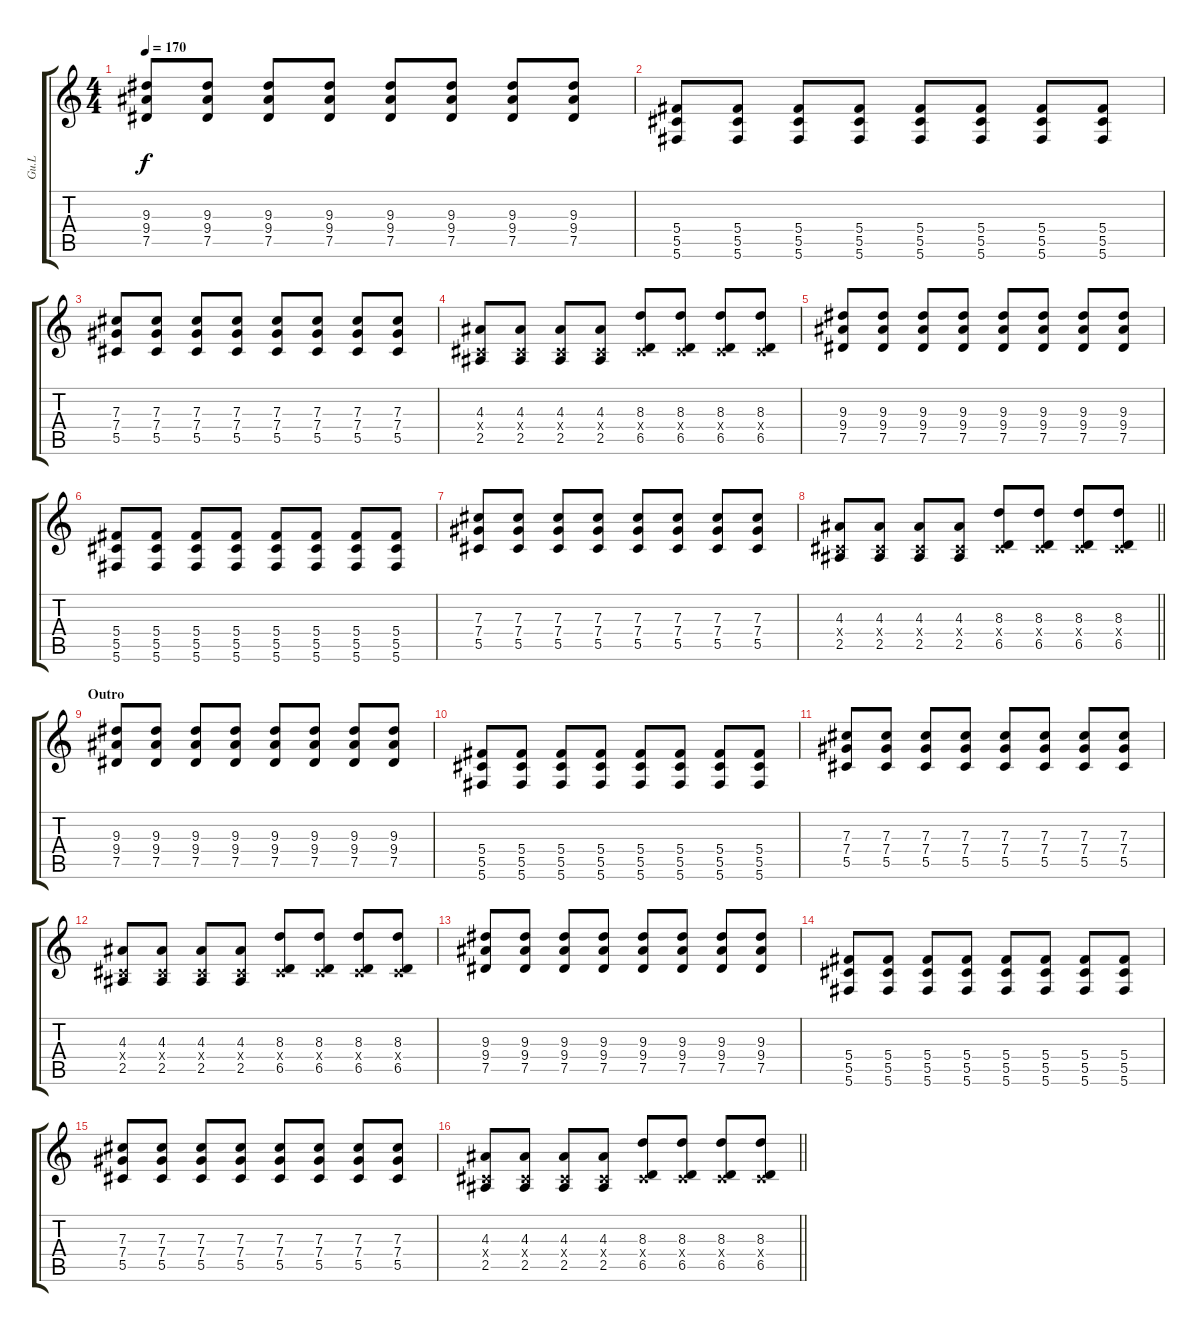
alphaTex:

\track ("Gu.L" "Gu.L") {instrument distortionguitar}
\staff {score tabs}
\tuning (Eb4 Bb3 Gb3 Db3 Ab2 Db2) {hide}
\ts (4 4)
\tempo 170
\clef g2
\ks c
(9.3 9.4 7.5).8{dy f} (9.3 9.4 7.5).8 (9.3 9.4 7.5).8 (9.3 9.4 7.5).8 (9.3 9.4 7.5).8 (9.3 9.4 7.5).8 (9.3 9.4 7.5).8 (9.3 9.4 7.5).8 |
(5.4 5.5 5.6).8 (5.4 5.5 5.6).8 (5.4 5.5 5.6).8 (5.4 5.5 5.6).8 (5.4 5.5 5.6).8 (5.4 5.5 5.6).8 (5.4 5.5 5.6).8 (5.4 5.5 5.6).8 |
(7.3 7.4 5.5).8 (7.3 7.4 5.5).8 (7.3 7.4 5.5).8 (7.3 7.4 5.5).8 (7.3 7.4 5.5).8 (7.3 7.4 5.5).8 (7.3 7.4 5.5).8 (7.3 7.4 5.5).8 |
(4.3 0.4{x} 2.5).8 (4.3 0.4{x} 2.5).8 (4.3 0.4{x} 2.5).8 (4.3 0.4{x} 2.5).8 (8.3 0.4{x} 6.5).8 (8.3 0.4{x} 6.5).8 (8.3 0.4{x} 6.5).8 (8.3 0.4{x} 6.5).8 |
(9.3 9.4 7.5).8 (9.3 9.4 7.5).8 (9.3 9.4 7.5).8 (9.3 9.4 7.5).8 (9.3 9.4 7.5).8 (9.3 9.4 7.5).8 (9.3 9.4 7.5).8 (9.3 9.4 7.5).8 |
(5.4 5.5 5.6).8 (5.4 5.5 5.6).8 (5.4 5.5 5.6).8 (5.4 5.5 5.6).8 (5.4 5.5 5.6).8 (5.4 5.5 5.6).8 (5.4 5.5 5.6).8 (5.4 5.5 5.6).8 |
(7.3 7.4 5.5).8 (7.3 7.4 5.5).8 (7.3 7.4 5.5).8 (7.3 7.4 5.5).8 (7.3 7.4 5.5).8 (7.3 7.4 5.5).8 (7.3 7.4 5.5).8 (7.3 7.4 5.5).8 |
\barLineRight lightlight
(4.3 0.4{x} 2.5).8 (4.3 0.4{x} 2.5).8 (4.3 0.4{x} 2.5).8 (4.3 0.4{x} 2.5).8 (8.3 0.4{x} 6.5).8 (8.3 0.4{x} 6.5).8 (8.3 0.4{x} 6.5).8 (8.3 0.4{x} 6.5).8 |
\section ("" "Outro")
(9.3 9.4 7.5).8 (9.3 9.4 7.5).8 (9.3 9.4 7.5).8 (9.3 9.4 7.5).8 (9.3 9.4 7.5).8 (9.3 9.4 7.5).8 (9.3 9.4 7.5).8 (9.3 9.4 7.5).8 |
(5.4 5.5 5.6).8 (5.4 5.5 5.6).8 (5.4 5.5 5.6).8 (5.4 5.5 5.6).8 (5.4 5.5 5.6).8 (5.4 5.5 5.6).8 (5.4 5.5 5.6).8 (5.4 5.5 5.6).8 |
(7.3 7.4 5.5).8 (7.3 7.4 5.5).8 (7.3 7.4 5.5).8 (7.3 7.4 5.5).8 (7.3 7.4 5.5).8 (7.3 7.4 5.5).8 (7.3 7.4 5.5).8 (7.3 7.4 5.5).8 |
(4.3 0.4{x} 2.5).8 (4.3 0.4{x} 2.5).8 (4.3 0.4{x} 2.5).8 (4.3 0.4{x} 2.5).8 (8.3 0.4{x} 6.5).8 (8.3 0.4{x} 6.5).8 (8.3 0.4{x} 6.5).8 (8.3 0.4{x} 6.5).8 |
(9.3 9.4 7.5).8 (9.3 9.4 7.5).8 (9.3 9.4 7.5).8 (9.3 9.4 7.5).8 (9.3 9.4 7.5).8 (9.3 9.4 7.5).8 (9.3 9.4 7.5).8 (9.3 9.4 7.5).8 |
(5.4 5.5 5.6).8 (5.4 5.5 5.6).8 (5.4 5.5 5.6).8 (5.4 5.5 5.6).8 (5.4 5.5 5.6).8 (5.4 5.5 5.6).8 (5.4 5.5 5.6).8 (5.4 5.5 5.6).8 |
(7.3 7.4 5.5).8 (7.3 7.4 5.5).8 (7.3 7.4 5.5).8 (7.3 7.4 5.5).8 (7.3 7.4 5.5).8 (7.3 7.4 5.5).8 (7.3 7.4 5.5).8 (7.3 7.4 5.5).8 |
\barLineRight lightlight
(4.3 0.4{x} 2.5).8 (4.3 0.4{x} 2.5).8 (4.3 0.4{x} 2.5).8 (4.3 0.4{x} 2.5).8 (8.3 0.4{x} 6.5).8 (8.3 0.4{x} 6.5).8 (8.3 0.4{x} 6.5).8 (8.3 0.4{x} 6.5).8
